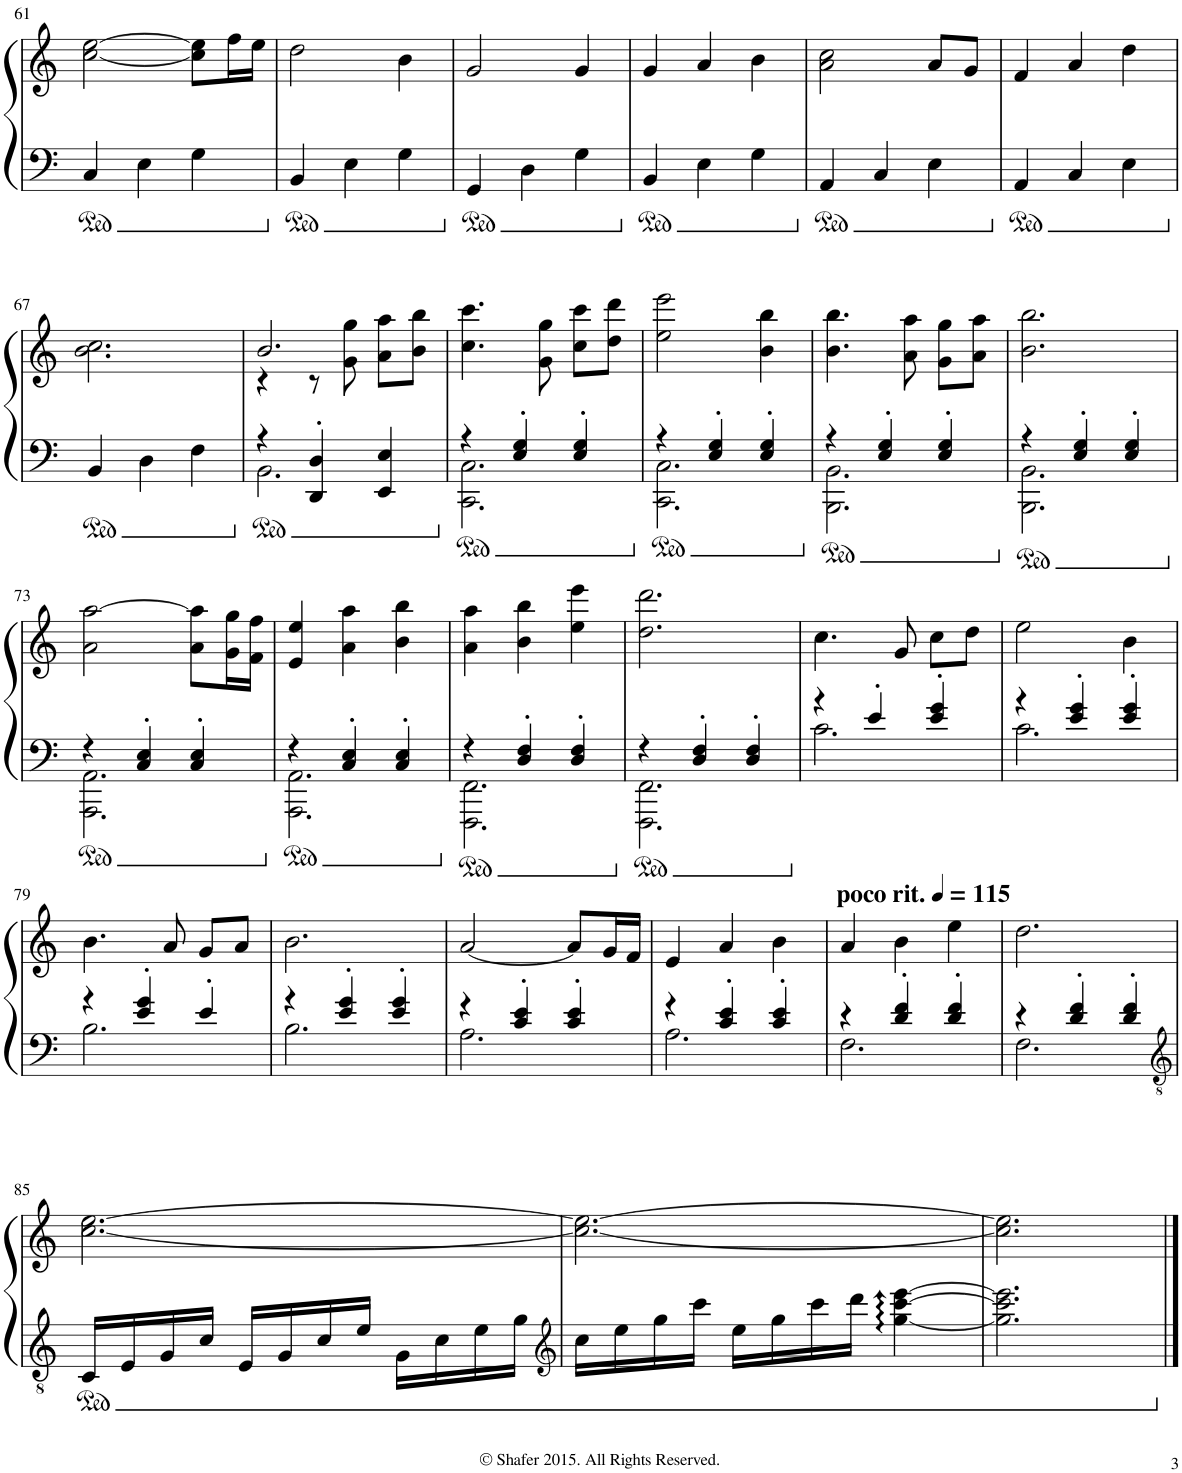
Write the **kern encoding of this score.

**kern	**kern
*part1	*part1
*staff2	*staff1
*I"Piano	*
*I'Pno.	*
!!LO:PB:g=z
*clefF4	*clefG2
*k[]	*k[]
*M3/4	*M3/4
=61	=61
4C/	[2cc\ [2ee\
4E\	.
4G\	8cc\] 8ee\]L
.	16ff\L
.	16ee\JJ
=62	=62
4BB/	2dd\
4E\	.
4G\	4b\
=63	=63
4GG/	2g/
4D\	.
4G\	4g/
=64	=64
4BB/	4g/
4E\	4a/
4G\	4b\
=65	=65
4AA/	2a\ 2cc\
4C/	.
4E\	8a/L
.	8g/J
=66	=66
4AA/	4f/
4C/	4a/
4E\	4dd\
!!LO:LB:g=z
=67	=67
4BB/	2.b\ 2.cc\
4D\	.
4F\	.
=68	=68
*^	*^
4r	2.BB\	2.b/	4r
4DD/' 4D/'	.	.	8r
.	.	.	8g\ 8gg\
4EE/ 4E/	.	.	8a\ 8aa\L
.	.	.	8b\ 8bb\J
*	*	*v	*v
=69	=69	=69
4r	2.CC\ 2.C\	4.cc\ 4.ccc\
4E/' 4G/'	.	.
.	.	8g\ 8gg\
4E/' 4G/'	.	8cc\ 8ccc\L
.	.	8dd\ 8ddd\J
=70	=70	=70
4r	2.CC\ 2.C\	2ee\ 2eee\
4E/' 4G/'	.	.
4E/' 4G/'	.	4b\ 4bb\
=71	=71	=71
4r	2.BBB\ 2.BB\	4.b\ 4.bb\
4E/' 4G/'	.	.
.	.	8a\ 8aa\
4E/' 4G/'	.	8g\ 8gg\L
.	.	8a\ 8aa\J
=72	=72	=72
4r	2.BBB\ 2.BB\	2.b\ 2.bb\
4E/' 4G/'	.	.
4E/' 4G/'	.	.
!!LO:LB:g=z
=73	=73	=73
4r	2.AAA\ 2.AA\	2a\ [2aa\
4C/' 4E/'	.	.
4C/' 4E/'	.	8a\ 8aa\]L
.	.	16g\ 16gg\L
.	.	16f\ 16ff\JJ
=74	=74	=74
4r	2.AAA\ 2.AA\	4e/ 4ee/
4C/' 4E/'	.	4a\ 4aa\
4C/' 4E/'	.	4b\ 4bb\
=75	=75	=75
4r	2.FFF\ 2.FF\	4a\ 4aa\
4D/' 4F/'	.	4b\ 4bb\
4D/' 4F/'	.	4ee\ 4eee\
=76	=76	=76
4r	2.FFF\ 2.FF\	2.dd\ 2.ddd\
4D/' 4F/'	.	.
4D/' 4F/'	.	.
=77	=77	=77
4r	2.c\	4.cc\
4e'/	.	.
.	.	8g/
4e/' 4g/'	.	8cc\L
.	.	8dd\J
=78	=78	=78
4r	2.c\	2ee\
4e/' 4g/'	.	.
4e/' 4g/'	.	4b\
!!LO:LB:g=z
=79	=79	=79
4r	2.B\	4.b\
4e/' 4g/'	.	.
.	.	8a/
4e'/	.	8g/L
.	.	8a/J
=80	=80	=80
4r	2.B\	2.b\
4e/' 4g/'	.	.
4e/' 4g/'	.	.
=81	=81	=81
4r	2.A\	[2a/
4c/' 4e/'	.	.
4c/' 4e/'	.	8a/L]
.	.	16g/L
.	.	16f/JJ
=82	=82	=82
4r	2.A\	4e/
4c/' 4e/'	.	4a/
4c/' 4e/'	.	4b\
=83	=83	=83
*	*	*MM115
!	!	!LO:TX:a:B:t=poco rit.
4r	2.F\	4a/
4d/' 4f/'	.	4b\
4d/' 4f/'	.	4ee\
=84	=84	=84
4r	2.F\	2.dd\
4d/' 4f/'	.	.
4d/' 4f/'	.	.
*v	*v	*
!!LO:LB:g=z
=85	=85
*clefGv2	*
16C/LL	[2.cc\ [2.ee\
16E/	.
16G/	.
16c/JJ	.
16E/LL	.
16G/	.
16c/	.
16e/JJ	.
16G\LL	.
16c\	.
16e\	.
16g\JJ	.
=86	=86
*clefG2	*
16cc\LL	[2.cc\ [2.ee\
16ee\	.
16gg\	.
16ccc\JJ	.
16ee\LL	.
16gg\	.
16ccc\	.
16ddd\JJ	.
[4gg\: [4ccc\: [4eee\:	.
=87	=87
2.gg\ 2.ccc\] 2.eee\	2.cc\ 2.ee\
==	==
*-	*-
